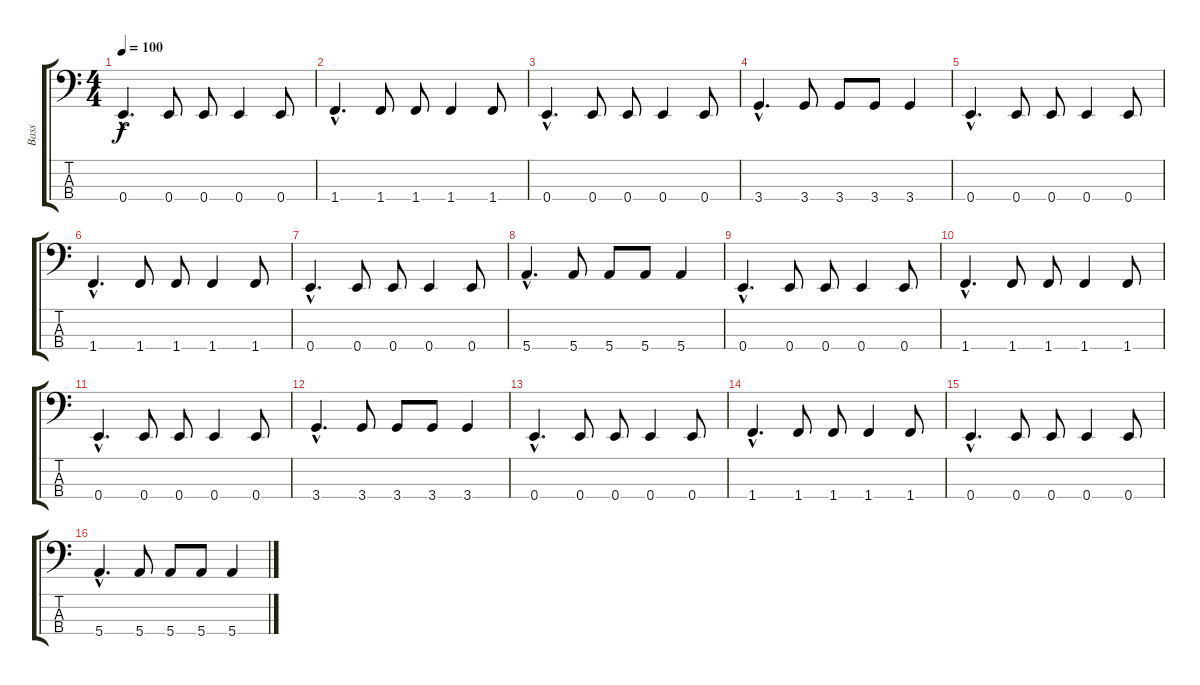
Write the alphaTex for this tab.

\track ("Bass" "Bass") {instrument electricbassfinger}
\staff {score tabs}
\tuning (G2 D2 A1 E1) {hide}
\ts (4 4)
\tempo 100
\clef f4
\ks c
0.4{hac}.4{d dy f} 0.4.8 0.4.8 0.4.4 0.4.8 |
1.4{hac}.4{d} 1.4.8 1.4.8 1.4.4 1.4.8 |
0.4{hac}.4{d} 0.4.8 0.4.8 0.4.4 0.4.8 |
3.4{hac}.4{d} 3.4.8 3.4.8 3.4.8 3.4.4 |
0.4{hac}.4{d} 0.4.8 0.4.8 0.4.4 0.4.8 |
1.4{hac}.4{d} 1.4.8 1.4.8 1.4.4 1.4.8 |
0.4{hac}.4{d} 0.4.8 0.4.8 0.4.4 0.4.8 |
5.4{hac}.4{d} 5.4.8 5.4.8 5.4.8 5.4.4 |
0.4{hac}.4{d} 0.4.8 0.4.8 0.4.4 0.4.8 |
1.4{hac}.4{d} 1.4.8 1.4.8 1.4.4 1.4.8 |
0.4{hac}.4{d} 0.4.8 0.4.8 0.4.4 0.4.8 |
3.4{hac}.4{d} 3.4.8 3.4.8 3.4.8 3.4.4 |
0.4{hac}.4{d} 0.4.8 0.4.8 0.4.4 0.4.8 |
1.4{hac}.4{d} 1.4.8 1.4.8 1.4.4 1.4.8 |
0.4{hac}.4{d} 0.4.8 0.4.8 0.4.4 0.4.8 |
5.4{hac}.4{d} 5.4.8 5.4.8 5.4.8 5.4.4
